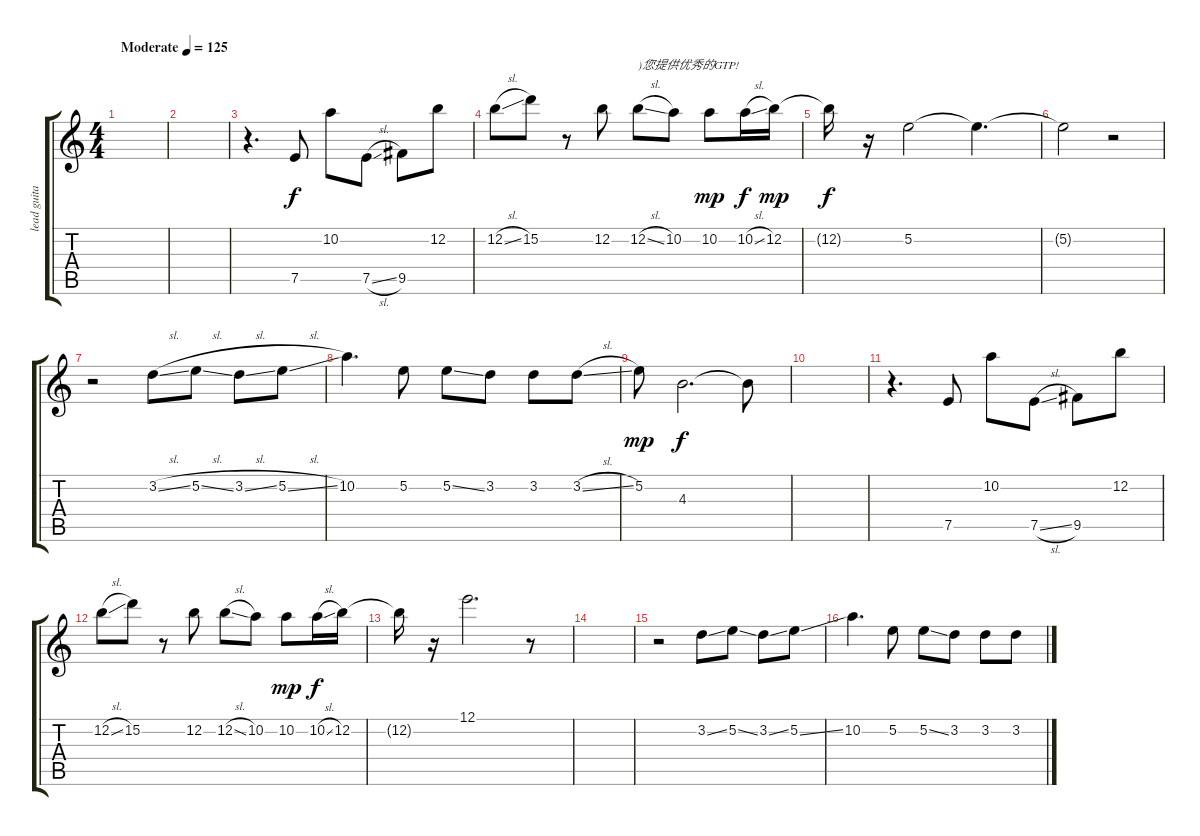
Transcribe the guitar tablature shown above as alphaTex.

\track ("lead guitar" "lead guita") {instrument electricguitarjazz}
\staff {score tabs}
\tuning (E4 B3 G3 D3 A2 E2) {hide}
\ts (4 4)
\tempo (125 "Moderate")
\clef g2
\ks c
|
|
r.4{d} 7.5.8 10.2.8 7.5{sl}.8 9.5.8 12.2.8 |
12.2{sl}.8 15.2.8 r.8 12.2.8 12.2{sl}.8{txt ")您提供优秀的GTP!"} 10.2.8 10.2.8{dy mp} 10.2{sl}.16{dy f} 12.2.16{dy mp} |
12.2{t}.16{dy f} r.16 5.2.2 5.2{t}.4{d} |
5.2{t}.2 r.2 |
r.2 3.2{sl}.8 5.2{sl}.8 3.2{sl}.8 5.2{sl}.8 |
10.2.4{d} 5.2.8 5.2{ss}.8 3.2.8 3.2.8 3.2{sl}.8 |
5.2.8{dy mp} 4.3.2{d dy f} 4.3{t}.8 |
|
r.4{d} 7.5.8 10.2.8 7.5{sl}.8 9.5.8 12.2.8 |
12.2{sl}.8 15.2.8 r.8 12.2.8 12.2{sl}.8 10.2.8 10.2.8{dy mp} 10.2{sl}.16{dy f} 12.2.16 |
12.2{t}.16 r.16 12.1.2{d} r.8 |
|
r.2 3.2{ss}.8 5.2{ss}.8 3.2{ss}.8 5.2{ss}.8 |
10.2.4{d} 5.2.8 5.2{ss}.8 3.2.8 3.2.8 3.2{sl}.8
